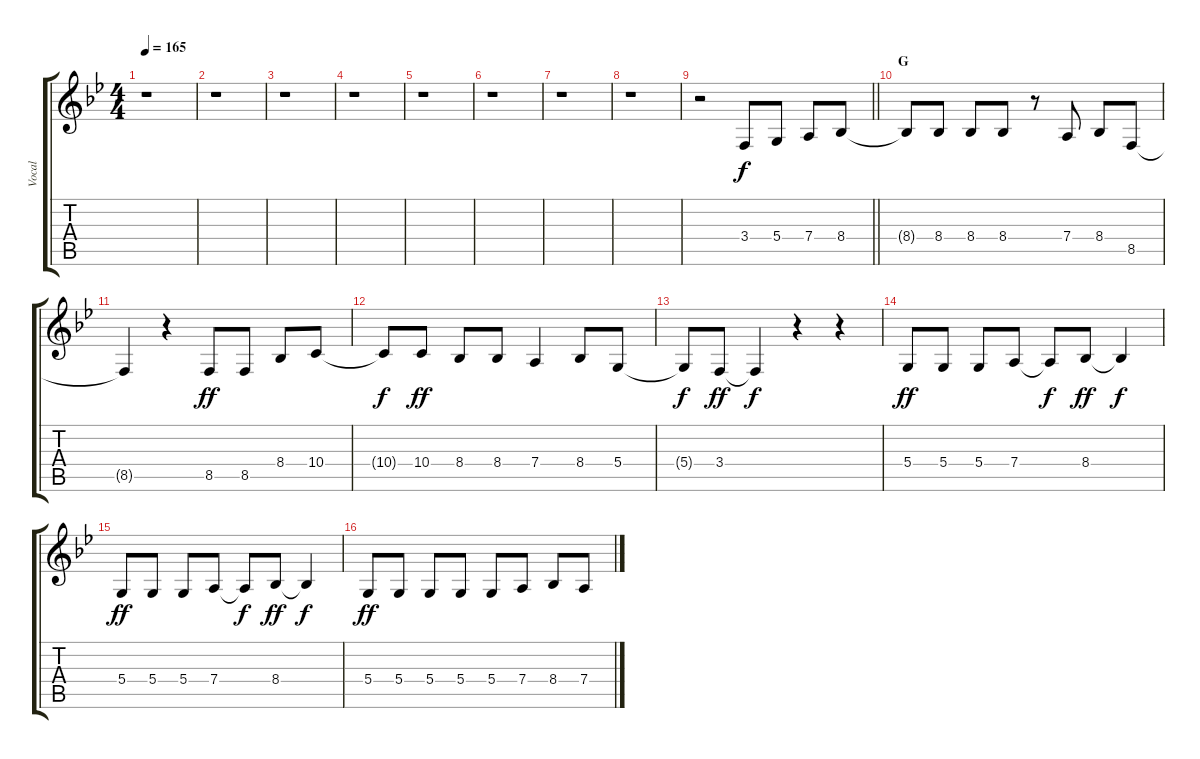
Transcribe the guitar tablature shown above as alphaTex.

\track ("Vocal" "Vocal") {instrument violin}
\staff {score tabs}
\tuning (E4 B3 G3 D3 A2 E2) {hide}
\ts (4 4)
\tempo 165
\clef g2
\ks bb
r.1{dy f} |
r.1 |
r.1 |
r.1 |
r.1 |
r.1 |
r.1 |
r.1 |
\barLineRight lightlight
r.2 3.4.8 5.4.8 7.4.8 8.4.8 |
\section ("" "G")
8.4{t}.8 8.4.8 8.4.8 8.4.8 r.8 7.4.8 8.4.8 8.5.8 |
8.5{t}.4 r.4 8.5.8{dy ff} 8.5.8 8.4.8 10.4.8 |
10.4{t}.8{dy f} 10.4.8{dy ff} 8.4.8 8.4.8 7.4.4 8.4.8 5.4.8 |
5.4{t}.8{dy f} 3.4.8{dy ff} 3.4{t}.4{dy f} r.4 r.4 |
5.4.8{dy ff} 5.4.8 5.4.8 7.4.8 7.4{t}.8{dy f} 8.4.8{dy ff} 8.4{t}.4{dy f} |
5.4.8{dy ff} 5.4.8 5.4.8 7.4.8 7.4{t}.8{dy f} 8.4.8{dy ff} 8.4{t}.4{dy f} |
5.4.8{dy ff} 5.4.8 5.4.8 5.4.8 5.4.8 7.4.8 8.4.8 7.4.8
